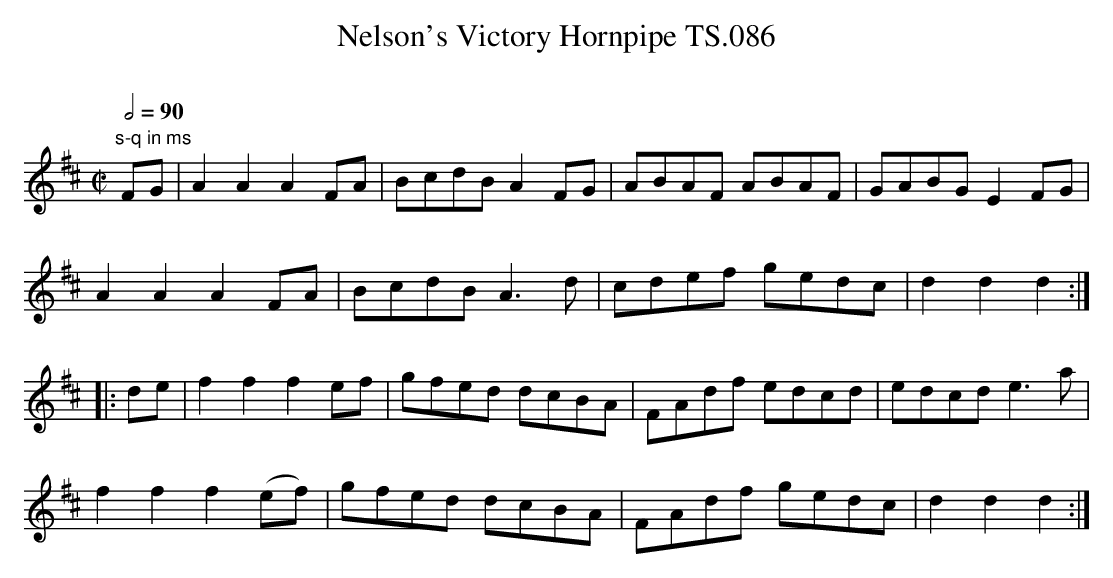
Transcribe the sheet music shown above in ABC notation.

X:1
T:Nelson's Victory Hornpipe TS.086
M:C|
L:1/8
Q:1/2=90
O:
K:D
"s-q in ms"FG|A2A2A2FA|BcdB A2FG|ABAF ABAF|GABG E2FG|
A2A2A2FA|BcdBA3d|cdef gedc|d2d2d2:|
|:de|f2f2f2ef|gfed dcBA|FAdf edcd|edcd e3a|
f2f2f2(ef)|gfed dcBA|FAdf gedc|d2d2d2:|]
